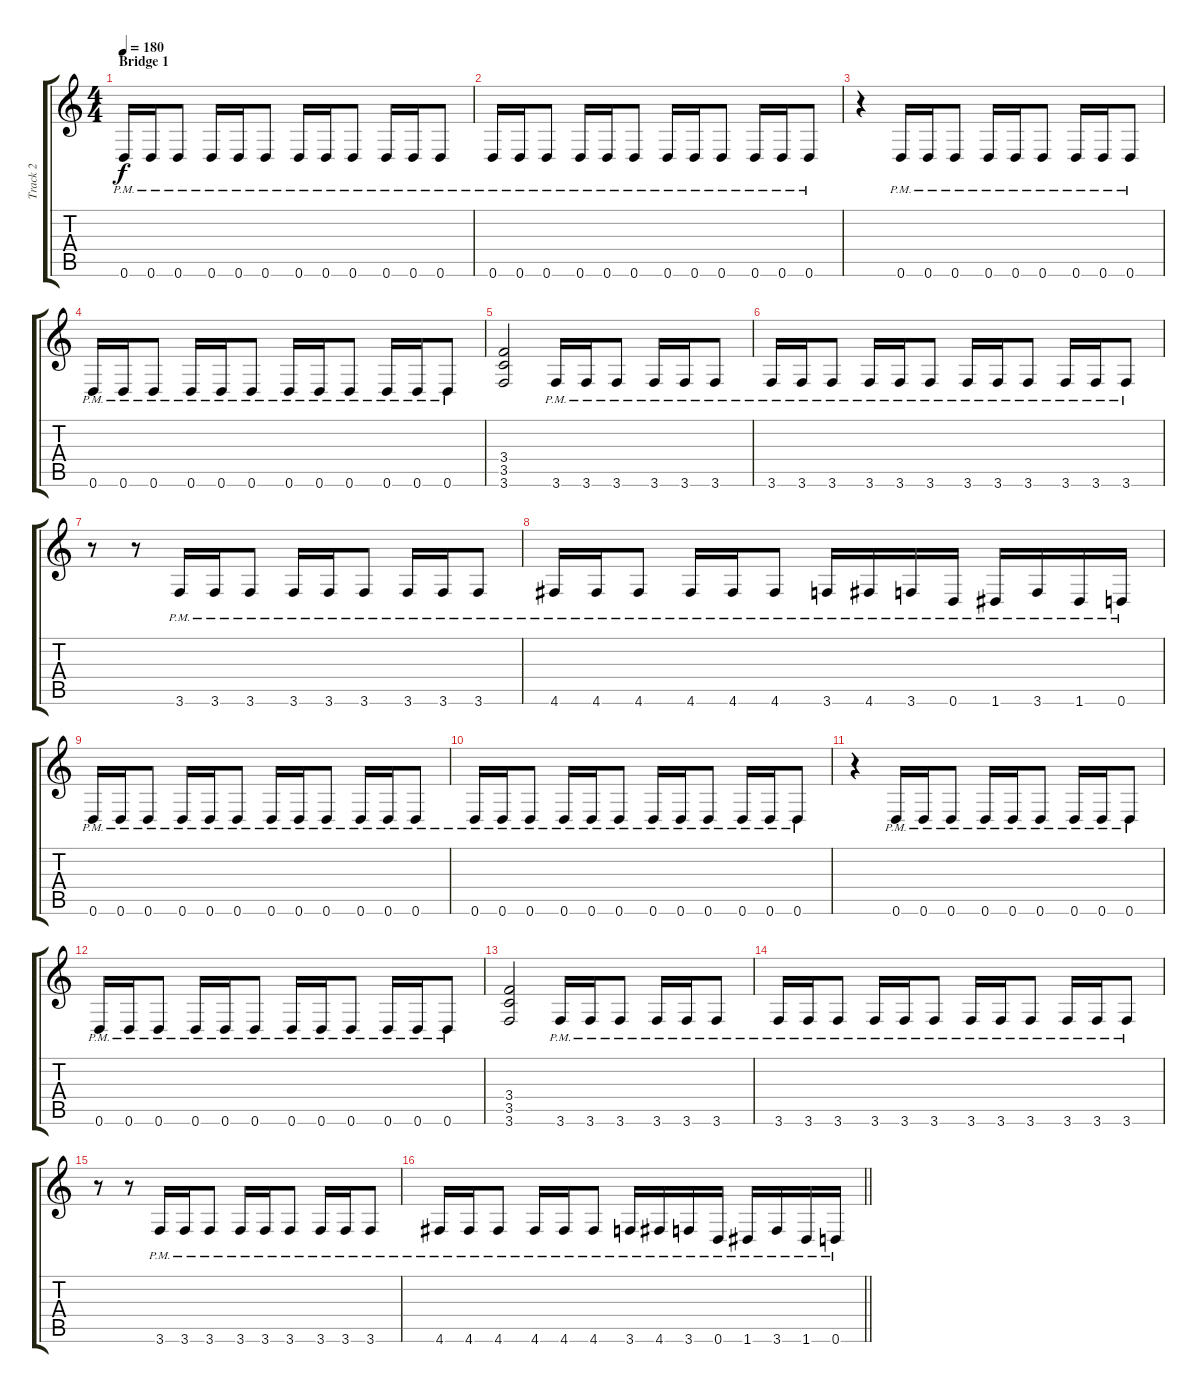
\track ("Track 2" "Track 2") {instrument overdrivenguitar}
\staff {score tabs}
\tuning (E4 B3 G3 D3 A2 D2) {hide}
\ts (4 4)
\section ("" "Bridge 1")
\tempo 180
\clef g2
\ks c
0.6{pm}.16{dy f} 0.6{pm}.16 0.6{pm}.8 0.6{pm}.16 0.6{pm}.16 0.6{pm}.8 0.6{pm}.16 0.6{pm}.16 0.6{pm}.8 0.6{pm}.16 0.6{pm}.16 0.6{pm}.8 |
0.6{pm}.16 0.6{pm}.16 0.6{pm}.8 0.6{pm}.16 0.6{pm}.16 0.6{pm}.8 0.6{pm}.16 0.6{pm}.16 0.6{pm}.8 0.6{pm}.16 0.6{pm}.16 0.6{pm}.8 |
r.4 0.6{pm}.16 0.6{pm}.16 0.6{pm}.8 0.6{pm}.16 0.6{pm}.16 0.6{pm}.8 0.6{pm}.16 0.6{pm}.16 0.6{pm}.8 |
0.6{pm}.16 0.6{pm}.16 0.6{pm}.8 0.6{pm}.16 0.6{pm}.16 0.6{pm}.8 0.6{pm}.16 0.6{pm}.16 0.6{pm}.8 0.6{pm}.16 0.6{pm}.16 0.6{pm}.8 |
(3.4 3.5 3.6).2 3.6{pm}.16 3.6{pm}.16 3.6{pm}.8 3.6{pm}.16 3.6{pm}.16 3.6{pm}.8 |
3.6{pm}.16 3.6{pm}.16 3.6{pm}.8 3.6{pm}.16 3.6{pm}.16 3.6{pm}.8 3.6{pm}.16 3.6{pm}.16 3.6{pm}.8 3.6{pm}.16 3.6{pm}.16 3.6{pm}.8 |
r.8 r.8 3.6{pm}.16 3.6{pm}.16 3.6{pm}.8 3.6{pm}.16 3.6{pm}.16 3.6{pm}.8 3.6{pm}.16 3.6{pm}.16 3.6{pm}.8 |
4.6{pm}.16 4.6{pm}.16 4.6{pm}.8 4.6{pm}.16 4.6{pm}.16 4.6{pm}.8 3.6{pm}.16 4.6{pm}.16 3.6{pm}.16 0.6{pm}.16 1.6{pm}.16 3.6{pm}.16 1.6{pm}.16 0.6{pm}.16 |
0.6{pm}.16 0.6{pm}.16 0.6{pm}.8 0.6{pm}.16 0.6{pm}.16 0.6{pm}.8 0.6{pm}.16 0.6{pm}.16 0.6{pm}.8 0.6{pm}.16 0.6{pm}.16 0.6{pm}.8 |
0.6{pm}.16 0.6{pm}.16 0.6{pm}.8 0.6{pm}.16 0.6{pm}.16 0.6{pm}.8 0.6{pm}.16 0.6{pm}.16 0.6{pm}.8 0.6{pm}.16 0.6{pm}.16 0.6{pm}.8 |
r.4 0.6{pm}.16 0.6{pm}.16 0.6{pm}.8 0.6{pm}.16 0.6{pm}.16 0.6{pm}.8 0.6{pm}.16 0.6{pm}.16 0.6{pm}.8 |
0.6{pm}.16 0.6{pm}.16 0.6{pm}.8 0.6{pm}.16 0.6{pm}.16 0.6{pm}.8 0.6{pm}.16 0.6{pm}.16 0.6{pm}.8 0.6{pm}.16 0.6{pm}.16 0.6{pm}.8 |
(3.4 3.5 3.6).2 3.6{pm}.16 3.6{pm}.16 3.6{pm}.8 3.6{pm}.16 3.6{pm}.16 3.6{pm}.8 |
3.6{pm}.16 3.6{pm}.16 3.6{pm}.8 3.6{pm}.16 3.6{pm}.16 3.6{pm}.8 3.6{pm}.16 3.6{pm}.16 3.6{pm}.8 3.6{pm}.16 3.6{pm}.16 3.6{pm}.8 |
r.8 r.8 3.6{pm}.16 3.6{pm}.16 3.6{pm}.8 3.6{pm}.16 3.6{pm}.16 3.6{pm}.8 3.6{pm}.16 3.6{pm}.16 3.6{pm}.8 |
\barLineRight lightlight
4.6{pm}.16 4.6{pm}.16 4.6{pm}.8 4.6{pm}.16 4.6{pm}.16 4.6{pm}.8 3.6{pm}.16 4.6{pm}.16 3.6{pm}.16 0.6{pm}.16 1.6{pm}.16 3.6{pm}.16 1.6{pm}.16 0.6{pm}.16
